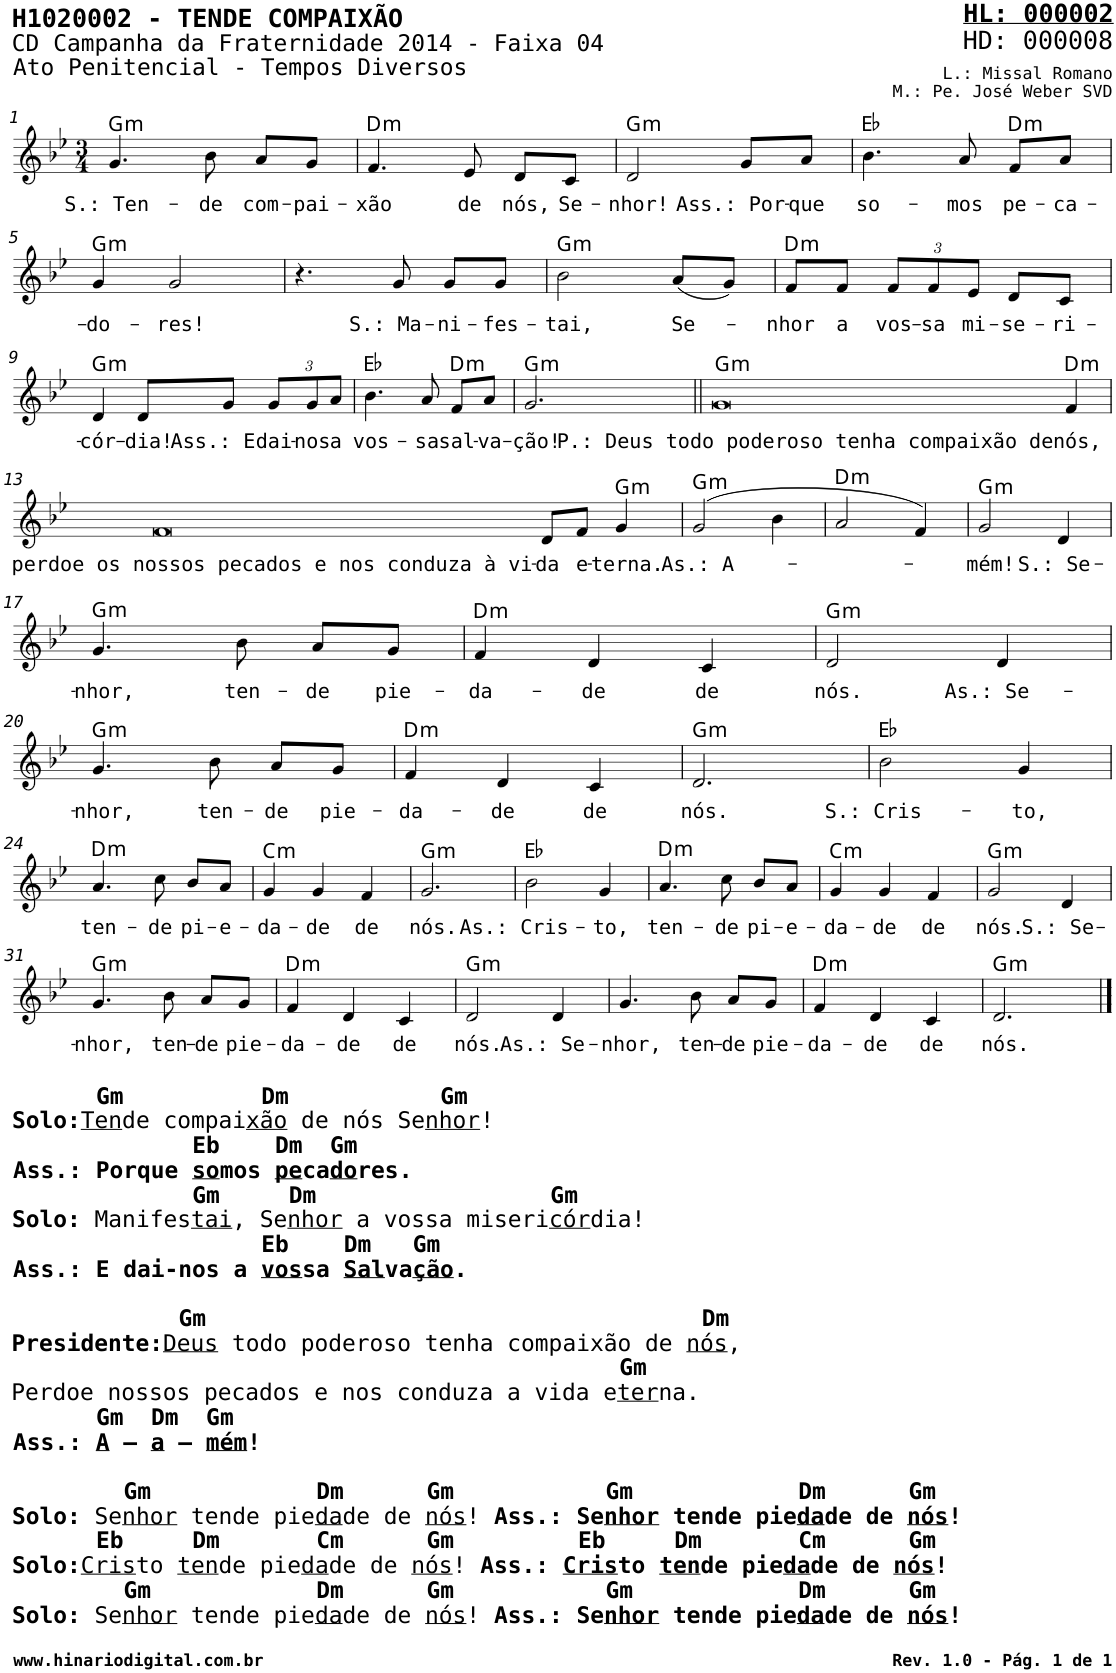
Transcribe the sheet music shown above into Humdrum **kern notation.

**kern	**text	**harte
*part1	*part1	*part1
*staff1	*staff1	*
*I"Voz	*	*
*I'V	*	*
*stria5	*	*
*clefG2	*	*
*k[b-e-]	*	*
*M3/4	*	*
=1	=1	=1
!	!LO:LY:b	!LO:H:kt=m
4.g/	S.: Ten-	G:min
!	!LO:LY:b	!
8b-\	-de	.
!	!LO:LY:b	!
8a/L	com-	.
!	!LO:LY:b	!
8g/J	-pai-	.
=2	=2	=2
!	!LO:LY:b	!LO:H:kt=m
4.f/	-xão	D:min
!	!LO:LY:b	!
8e-/	de	.
!	!LO:LY:b	!
8d/L	nós,	.
!	!LO:LY:b	!
8c/J	Se-	.
=3	=3	=3
!	!LO:LY:b	!LO:H:kt=m
2d/	-nhor!	G:min
!	!LO:LY:b	!
8g/L	Ass.: Por-	.
!	!LO:LY:b	!
8a/J	-que	.
=4	=4	=4
!	!LO:LY:b	!
4.b-\	so-	Eb:maj
!	!LO:LY:b	!
8a/	-mos	.
!	!LO:LY:b	!LO:H:kt=m
8f/L	pe-	D:min
!	!LO:LY:b	!
8a/J	-ca-	.
!!LO:LB:g=z
=5	=5	=5
!	!LO:LY:b	!LO:H:kt=m
4g/	-do-	G:min
!	!LO:LY:b	!
2g/	-res!	.
=6	=6	=6
4.r	.	.
!	!LO:LY:b	!
8g/	S.: Ma-	.
!	!LO:LY:b	!
8g/L	-ni-	.
!	!LO:LY:b	!
8g/J	-fes-	.
=7	=7	=7
!	!LO:LY:b	!LO:H:kt=m
2b-\	-tai,	G:min
!	!LO:LY:b	!
(8a/L	Se-	.
8g/J)	.	.
=8	=8	=8
!	!LO:LY:b	!LO:H:kt=m
8f/L	-nhor	D:min
!	!LO:LY:b	!
8f/J	a	.
*Xbrackettup	*	*
!	!LO:LY:b	!
12f/L	vos-	.
!	!LO:LY:b	!
12f/	-sa	.
!	!LO:LY:b	!
12e-/J	mi-	.
!	!LO:LY:b	!
8d/L	-se-	.
!	!LO:LY:b	!
8c/J	-ri-	.
!!LO:LB:g=z
=9	=9	=9
!	!LO:LY:b	!LO:H:kt=m
4d/	-cór-	G:min
!	!LO:LY:b	!
8d/L	-dia!	.
!	!LO:LY:b	!
8g/J	Ass.: E	.
!	!LO:LY:b	!
12g/L	dai-	.
!	!LO:LY:b	!
12g/	-nos	.
!	!LO:LY:b	!
12a/J	a	.
=10	=10	=10
!	!LO:LY:b	!
4.b-\	vos-	Eb:maj
!	!LO:LY:b	!
8a/	-sa	.
!	!LO:LY:b	!LO:H:kt=m
8f/L	sal-	D:min
!	!LO:LY:b	!
8a/J	-va-	.
=11	=11	=11
!	!LO:LY:b	!LO:H:kt=m
2.g/	-ção!	G:min
=12||	=12||	=12||
!	!LO:LY:b	!LO:H:kt=m
[2.g	P.: Deus todo poderoso tenha compaixão de	G:min
4ryy	.	.
!	!LO:LY:b	!LO:H:kt=m
4f/	nós,	D:min
!!LO:LB:g=z
=13	=13	=13
!	!LO:LY:b	!
[2.f	perdoe os nossos pecados e nos conduza à vi-	.
2.g_	.	.
2ryy	.	.
!	!LO:LY:b	!
8d/L	-da	.
!	!LO:LY:b	!
8f/J	e-	.
!	!LO:LY:b	!LO:H:kt=m
4g/	-terna.	G:min
=14	=14	=14
!	!LO:LY:b	!LO:H:kt=m
(2g/	As.: A-	G:min
2.f_	.	.
2g]	.	.
4b-\	.	.
=15	=15	=15
!	!	!LO:H:kt=m
2a/	.	D:min
2f]	.	.
4f/)	.	.
=16	=16	=16
!	!LO:LY:b	!LO:H:kt=m
2g/	-mém!	G:min
!	!LO:LY:b	!
4d/	S.: Se-	.
!!LO:LB:g=z
=17	=17	=17
!	!LO:LY:b	!LO:H:kt=m
4.g/	-nhor,	G:min
!	!LO:LY:b	!
8b-\	ten-	.
!	!LO:LY:b	!
8a/L	-de	.
!	!LO:LY:b	!
8g/J	pie-	.
=18	=18	=18
!	!LO:LY:b	!LO:H:kt=m
4f/	-da-	D:min
!	!LO:LY:b	!
4d/	-de	.
!	!LO:LY:b	!
4c/	de	.
=19	=19	=19
!	!LO:LY:b	!LO:H:kt=m
2d/	nós.	G:min
!	!LO:LY:b	!
4d/	As.: Se-	.
!!LO:LB:g=z
=20	=20	=20
!	!LO:LY:b	!LO:H:kt=m
4.g/	-nhor,	G:min
!	!LO:LY:b	!
8b-\	ten-	.
!	!LO:LY:b	!
8a/L	-de	.
!	!LO:LY:b	!
8g/J	pie-	.
=21	=21	=21
!	!LO:LY:b	!LO:H:kt=m
4f/	-da-	D:min
!	!LO:LY:b	!
4d/	-de	.
!	!LO:LY:b	!
4c/	de	.
=22	=22	=22
!	!LO:LY:b	!LO:H:kt=m
2.d/	nós.	G:min
=23	=23	=23
!	!LO:LY:b	!
2b-\	S.: Cris-	Eb:maj
!	!LO:LY:b	!
4g/	-to,	.
!!LO:LB:g=z
=24	=24	=24
!	!LO:LY:b	!LO:H:kt=m
4.a/	ten-	D:min
!	!LO:LY:b	!
8cc\	-de	.
!	!LO:LY:b	!
8b-/L	pi-	.
!	!LO:LY:b	!
8a/J	-e-	.
=25	=25	=25
!	!LO:LY:b	!LO:H:kt=m
4g/	-da-	C:min
!	!LO:LY:b	!
4g/	-de	.
!	!LO:LY:b	!
4f/	de	.
=26	=26	=26
!	!LO:LY:b	!LO:H:kt=m
2.g/	nós.	G:min
=27	=27	=27
!	!LO:LY:b	!
2b-\	As.: Cris-	Eb:maj
!	!LO:LY:b	!
4g/	-to,	.
=28	=28	=28
!	!LO:LY:b	!LO:H:kt=m
4.a/	ten-	D:min
!	!LO:LY:b	!
8cc\	-de	.
!	!LO:LY:b	!
8b-/L	pi-	.
!	!LO:LY:b	!
8a/J	-e-	.
=29	=29	=29
!	!LO:LY:b	!LO:H:kt=m
4g/	-da-	C:min
!	!LO:LY:b	!
4g/	-de	.
!	!LO:LY:b	!
4f/	de	.
=30	=30	=30
!	!LO:LY:b	!LO:H:kt=m
2g/	nós.	G:min
!	!LO:LY:b	!
4d/	S.: Se-	.
!!LO:LB:g=z
=31	=31	=31
!LO:TX:b:B:t=Gm          Dm           Gm	!	!
!LO:TX:b:t=Solo&colon;	!	!
!LO:TX:b:t=Ten	!	!
!LO:TX:b:t=de compai	!	!
!LO:TX:b:t=xão	!	!
!LO:TX:b:t=de nós Se	!	!
!LO:TX:b:t=nhor	!	!
!LO:TX:b:t=!	!	!
!LO:TX:b:B:t=Eb    Dm  Gm	!	!
!LO:TX:b:t=Ass.&colon; Porque	!	!
!LO:TX:b:t=so	!	!
!LO:TX:b:t=mos	!	!
!LO:TX:b:t=pe	!	!
!LO:TX:b:t=ca	!	!
!LO:TX:b:t=do	!	!
!LO:TX:b:t=res.	!	!
!LO:TX:b:t=Gm     Dm                 Gm	!	!
!LO:TX:b:t=Solo&colon;	!	!
!LO:TX:b:t=Manifes	!	!
!LO:TX:b:t=tai	!	!
!LO:TX:b:t=, Se	!	!
!LO:TX:b:t=nhor	!	!
!LO:TX:b:t=a vossa miseri	!	!
!LO:TX:b:t=cór	!	!
!LO:TX:b:t=dia!	!	!
!LO:TX:b:B:t=Eb    Dm   Gm	!	!
!LO:TX:b:t=Ass.&colon; E dai-nos a	!	!
!LO:TX:b:t=vos	!	!
!LO:TX:b:t=sa	!	!
!LO:TX:b:t=Sal	!	!
!LO:TX:b:t=va	!	!
!LO:TX:b:t=ção	!	!
!LO:TX:b:t=.	!	!
!LO:TX:b:t=Gm                                    Dm	!	!
!LO:TX:b:t=Presidente&colon;	!	!
!LO:TX:b:t=Deus	!	!
!LO:TX:b:t=todo poderoso tenha compaixão de	!	!
!LO:TX:b:t=nós	!	!
!LO:TX:b:t=,	!	!
!LO:TX:b:B:t=Gm	!	!
!LO:TX:b:t=Perdoe nossos pecados e nos conduza a vida e	!	!
!LO:TX:b:t=ter	!	!
!LO:TX:b:t=na.	!	!
!LO:TX:b:B:t=Gm  Dm  Gm	!	!
!LO:TX:b:t=Ass.&colon;	!	!
!LO:TX:b:t=A	!	!
!LO:TX:b:t=–	!	!
!LO:TX:b:t=a	!	!
!LO:TX:b:t=–	!	!
!LO:TX:b:t=mém	!	!
!LO:TX:b:t=!	!	!
!LO:TX:b:t=Gm            Dm      Gm           Gm            Dm      Gm	!	!
!LO:TX:b:t=Solo&colon;	!	!
!LO:TX:b:t=Se	!	!
!LO:TX:b:t=nhor	!	!
!LO:TX:b:t=tende pie	!	!
!LO:TX:b:t=da	!	!
!LO:TX:b:t=de de	!	!
!LO:TX:b:t=nós	!	!
!LO:TX:b:t=!	!	!
!LO:TX:b:B:t=Ass.&colon; Se	!	!
!LO:TX:b:t=nhor	!	!
!LO:TX:b:t=tende pie	!	!
!LO:TX:b:t=da	!	!
!LO:TX:b:t=de de	!	!
!LO:TX:b:t=nós	!	!
!LO:TX:b:t=!	!	!
!LO:TX:b:t=Eb     Dm       Cm      Gm         Eb     Dm       Cm      Gm	!	!
!LO:TX:b:t=Solo&colon;	!	!
!LO:TX:b:t=Cris	!	!
!LO:TX:b:t=to	!	!
!LO:TX:b:t=ten	!	!
!LO:TX:b:t=de pie	!	!
!LO:TX:b:t=da	!	!
!LO:TX:b:t=de de	!	!
!LO:TX:b:t=nós	!	!
!LO:TX:b:t=!	!	!
!LO:TX:b:B:t=Ass.&colon;	!	!
!LO:TX:b:t=Cris	!	!
!LO:TX:b:t=to	!	!
!LO:TX:b:t=ten	!	!
!LO:TX:b:t=de pie	!	!
!LO:TX:b:t=da	!	!
!LO:TX:b:t=de de	!	!
!LO:TX:b:t=nós	!	!
!LO:TX:b:t=!	!	!
!LO:TX:b:t=Gm            Dm      Gm           Gm            Dm      Gm	!	!
!LO:TX:b:t=Solo&colon;	!	!
!LO:TX:b:t=Se	!	!
!LO:TX:b:t=nhor	!	!
!LO:TX:b:t=tende pie	!	!
!LO:TX:b:t=da	!	!
!LO:TX:b:t=de de	!	!
!LO:TX:b:t=nós	!	!
!LO:TX:b:t=!	!	!
!LO:TX:b:B:t=Ass.&colon; Se	!	!
!LO:TX:b:t=nhor	!	!
!LO:TX:b:t=tende pie	!	!
!LO:TX:b:t=da	!	!
!LO:TX:b:t=de de	!	!
!LO:TX:b:t=nós	!	!
!LO:TX:b:t=!	!	!
!	!LO:LY:b	!LO:H:kt=m
4.g/	-nhor,	G:min
!	!LO:LY:b	!
8b-\	ten-	.
!	!LO:LY:b	!
8a/L	-de	.
!	!LO:LY:b	!
8g/J	pie-	.
=32	=32	=32
!	!LO:LY:b	!LO:H:kt=m
4f/	-da-	D:min
!	!LO:LY:b	!
4d/	-de	.
!	!LO:LY:b	!
4c/	de	.
=33	=33	=33
!	!LO:LY:b	!LO:H:kt=m
2d/	nós.	G:min
!	!LO:LY:b	!
4d/	As.: Se-	.
=34	=34	=34
!	!LO:LY:b	!
4.g/	-nhor,	.
!	!LO:LY:b	!
8b-\	ten-	.
!	!LO:LY:b	!
8a/L	-de	.
!	!LO:LY:b	!
8g/J	pie-	.
=35	=35	=35
!	!LO:LY:b	!LO:H:kt=m
4f/	-da-	D:min
!	!LO:LY:b	!
4d/	-de	.
!	!LO:LY:b	!
4c/	de	.
=36	=36	=36
!	!LO:LY:b	!LO:H:kt=m
2.d/	nós.	G:min
==	==	==
*-	*-	*-
